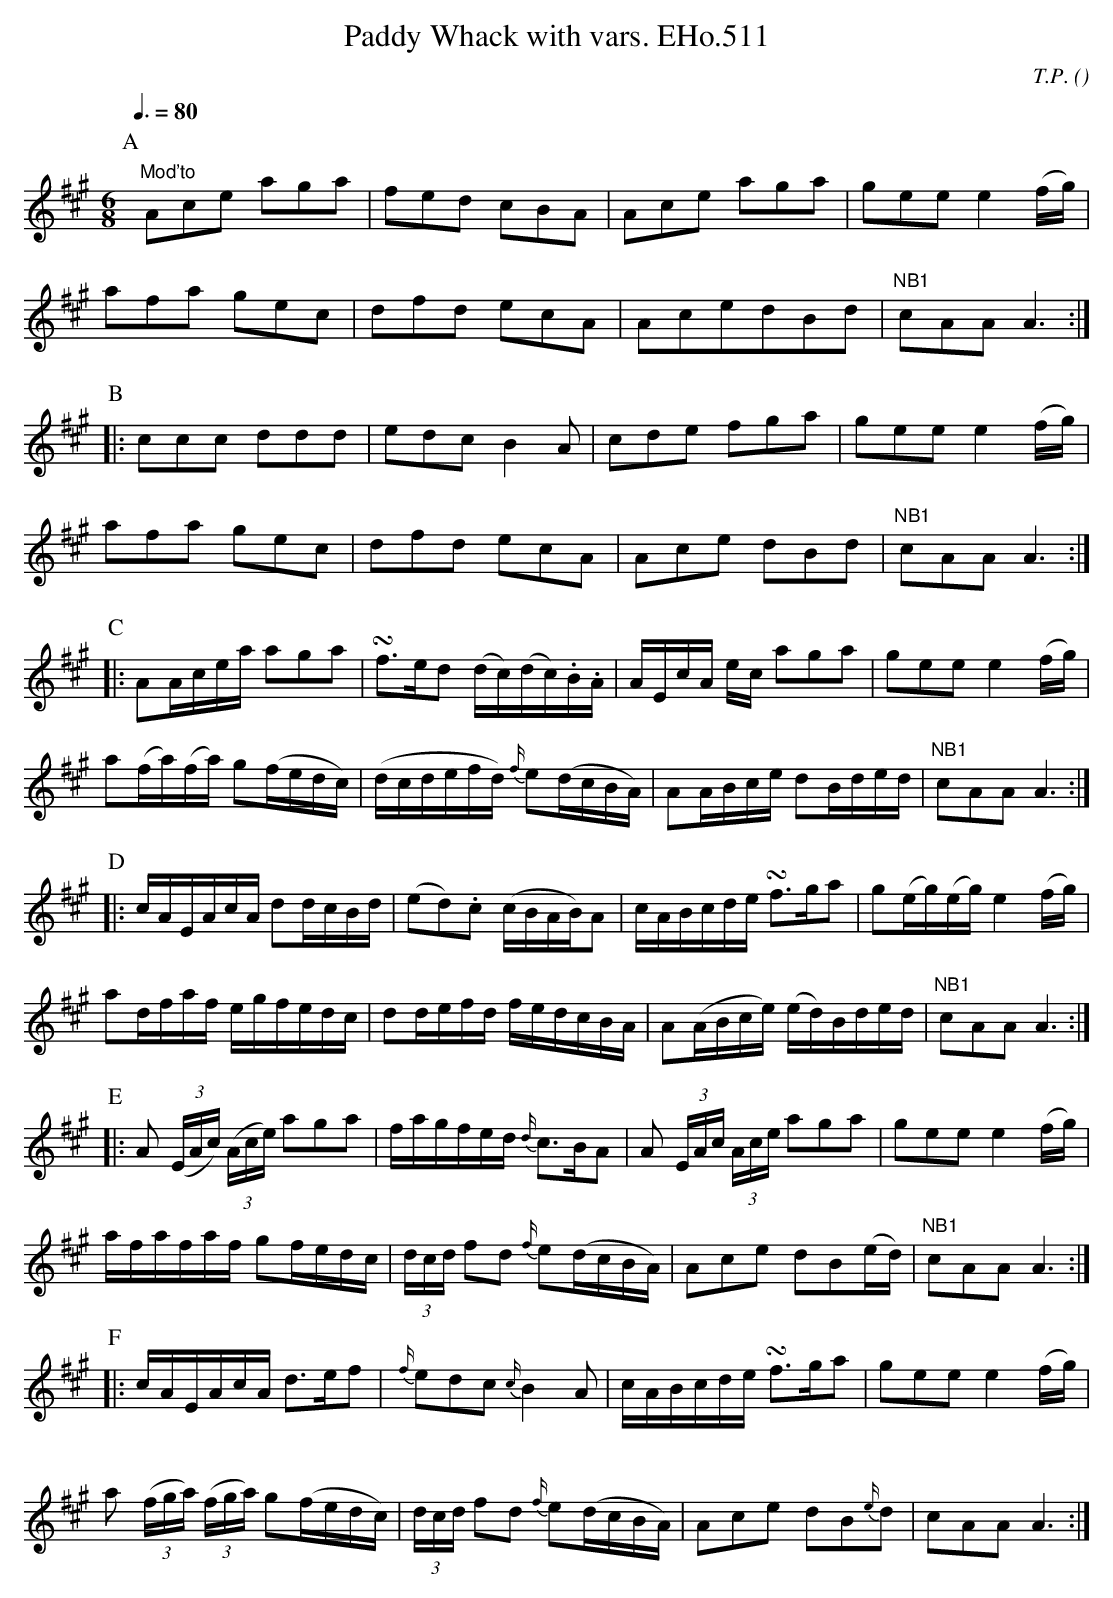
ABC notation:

X:1
T:Paddy Whack with vars. EHo.511
M:6/8
L:1/8
Q:3/8=80
C:T.P.
O:
K:A
P:A
y"Mod'to"Ace aga | fed cBA | Ace aga | gee e2(f/g/) |
afa gec | dfd ecA | AcedBd |"NB1"cAA A3 :|
P:B
|: ccc ddd | edc B2A | cde fga | gee e2(f/g/) |
afa gec | dfd ecA | Ace dBd | "NB1"cAA A3 :|
P:C
L:1/16
|: A2Acea a2g2a2 | !turn!f2>e2d2 (dc)(dc).B.A | AEcA ec a2g2a2 | g2e2e2 e4 (fg) |
a2(fa)(fa) g2(fedc) | (dcdefd) {f/}e2(dcBA) | A2ABce d2Bded | "NB1"c2A2A2 A6 :|
P:D
|:cAEAcA d2dcBd | (e2d2).c2 (cBAB)A2 | cABcde !turn!f2>g2a2 | g2(eg)(eg) e4 (fg) |
a2dfaf egfedc | d2defd fedcBA | A2(ABce) (ed)Bded | "NB1"c2A2A2A6 :|
P:E
|: A2 (3(EAc) (3(Ace) a2g2a2 | fagfed {d/}c2>B2A2 | A2 (3EAc (3Ace a2g2a2 | g2e2e2 e4 (fg) |
afafaf g2fedc | (3dcd f2d2 {f/}e2(dcBA) | A2c2e2 d2B2(ed) | "NB1"c2A2A2 A6 :|
P:F
|: cAEAcA d2>e2f2 | {f/}e2d2c2 {c/}B4A2 | cABcde !turn!f2>g2a2 | g2e2e2 e4 (fg) |
a2 (3(fga) (3(fga) g2(fedc) | (3dcd f2d2 {f/}e2(dcBA) | A2c2e2 d2B2{e/}d2 | c2A2A2 A6 :|
